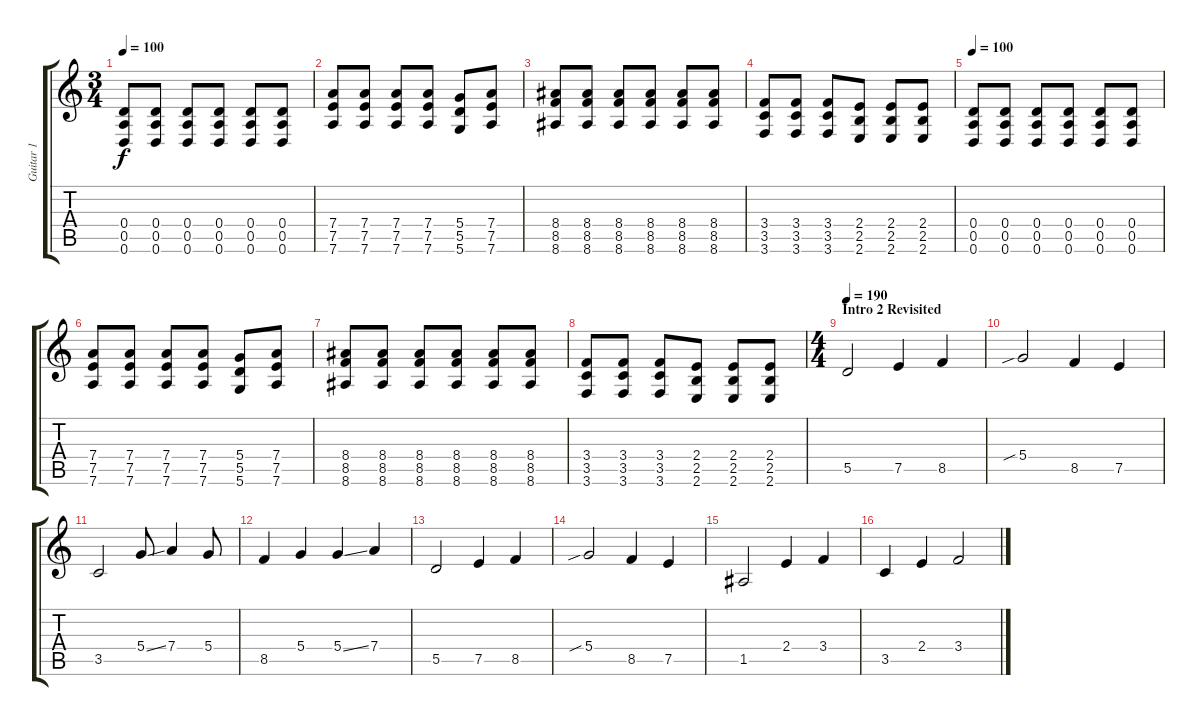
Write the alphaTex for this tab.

\track ("Guitar 1" "Guitar 1") {instrument distortionguitar}
\staff {score tabs}
\tuning (E4 B3 G3 D3 A2 D2) {hide}
\ts (3 4)
\tempo 100
\clef g2
\ks c
(0.4 0.5 0.6).8{dy f} (0.4 0.5 0.6).8 (0.4 0.5 0.6).8 (0.4 0.5 0.6).8 (0.4 0.5 0.6).8 (0.4 0.5 0.6).8 |
(7.4 7.5 7.6).8 (7.4 7.5 7.6).8 (7.4 7.5 7.6).8 (7.4 7.5 7.6).8 (5.4 5.5 5.6).8 (7.4 7.5 7.6).8 |
(8.4 8.5 8.6).8 (8.4 8.5 8.6).8 (8.4 8.5 8.6).8 (8.4 8.5 8.6).8 (8.4 8.5 8.6).8 (8.4 8.5 8.6).8 |
(3.4 3.5 3.6).8 (3.4 3.5 3.6).8 (3.4 3.5 3.6).8 (2.4 2.5 2.6).8 (2.4 2.5 2.6).8 (2.4 2.5 2.6).8 |
\tempo 100
(0.4 0.5 0.6).8 (0.4 0.5 0.6).8 (0.4 0.5 0.6).8 (0.4 0.5 0.6).8 (0.4 0.5 0.6).8 (0.4 0.5 0.6).8 |
(7.4 7.5 7.6).8 (7.4 7.5 7.6).8 (7.4 7.5 7.6).8 (7.4 7.5 7.6).8 (5.4 5.5 5.6).8 (7.4 7.5 7.6).8 |
(8.4 8.5 8.6).8 (8.4 8.5 8.6).8 (8.4 8.5 8.6).8 (8.4 8.5 8.6).8 (8.4 8.5 8.6).8 (8.4 8.5 8.6).8 |
(3.4 3.5 3.6).8 (3.4 3.5 3.6).8 (3.4 3.5 3.6).8 (2.4 2.5 2.6).8 (2.4 2.5 2.6).8 (2.4 2.5 2.6).8 |
\ts (4 4)
\section ("" "Intro 2 Revisited")
\tempo 190
5.5.2 7.5.4 8.5.4 |
5.4{sib}.2 8.5.4 7.5.4 |
3.5.2 5.4{ss}.8 7.4.4 5.4.8 |
8.5.4 5.4.4 5.4{ss}.4 7.4.4 |
5.5.2 7.5.4 8.5.4 |
5.4{sib}.2 8.5.4 7.5.4 |
1.5.2 2.4.4 3.4.4 |
3.5.4 2.4.4 3.4.2
